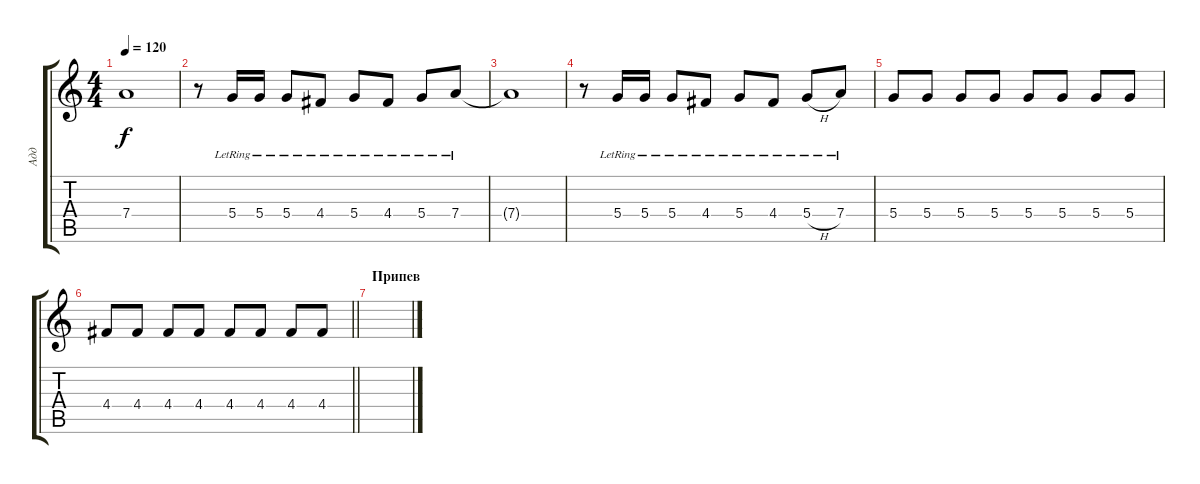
\track ("Адд" "Адд") {instrument electricguitarjazz}
\staff {score tabs}
\tuning (E4 B3 G3 D3 A2 E2) {hide}
\ts (4 4)
\tempo 120
\clef g2
\ks c
7.4{t}.1{dy f} |
r.8 5.4{lr}.16 5.4{lr}.16 5.4{lr}.8 4.4{lr}.8 5.4{lr}.8 4.4{lr}.8 5.4{lr}.8 7.4{lr}.8 |
7.4{t}.1 |
r.8 5.4{lr}.16 5.4{lr}.16 5.4{lr}.8 4.4{lr}.8 5.4{lr}.8 4.4{lr}.8 5.4{h lr}.8 7.4{lr}.8 |
5.4.8 5.4.8 5.4.8 5.4.8 5.4.8 5.4.8 5.4.8 5.4.8 |
\barLineRight lightlight
4.4.8 4.4.8 4.4.8 4.4.8 4.4.8 4.4.8 4.4.8 4.4.8 |
\section ("" "Припев")
